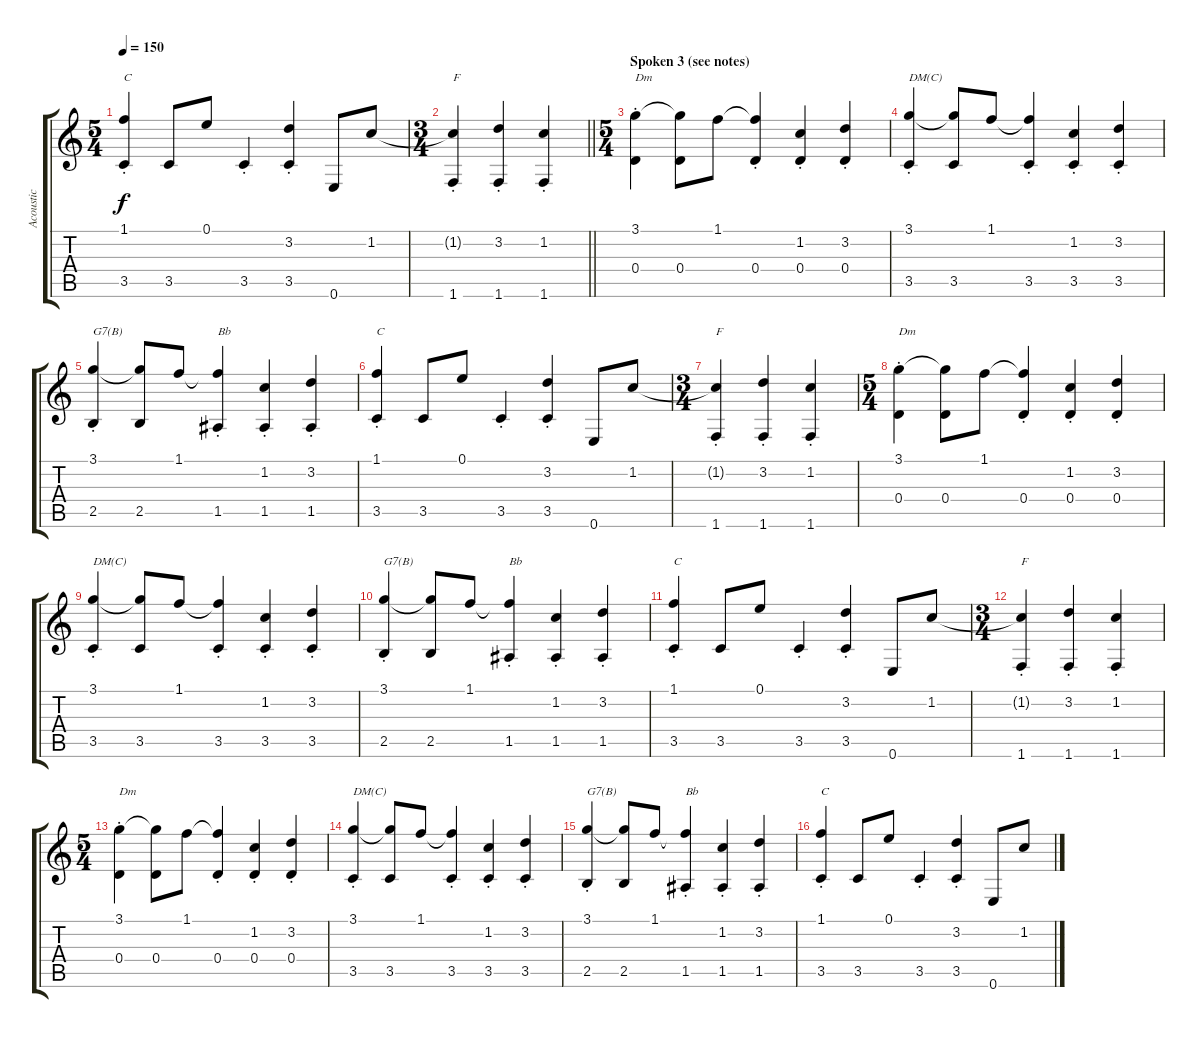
\track ("Acoustic" "Acoustic") {instrument acousticguitarsteel}
\staff {score tabs}
\tuning (E4 B3 G3 D3 A2 E2) {hide}
\ts (5 4)
\tempo 150
\clef g2
\ks c
(1.1 3.5{st}).4{txt "C" dy f} 3.5.8 0.1.8 3.5{st}.4 (3.2 3.5{st}).4 0.6.8 1.2.8 |
\ts (3 4)
\barLineRight lightlight
(1.2{t} 1.6{st}).4{txt "F"} (3.2 1.6{st}).4 (1.2 1.6{st}).4 |
\ts (5 4)
\section ("" "Spoken 3 (see notes)")
(3.1 0.4{st}).4{txt "Dm"} (3.1{t} 0.4).8 1.1.8 (1.1{t} 0.4{st}).4 (1.2 0.4{st}).4 (3.2 0.4{st}).4 |
(3.1 3.5{st}).4{txt "DM(C)"} (3.1{t} 3.5).8 1.1.8 (1.1{t} 3.5{st}).4 (1.2 3.5{st}).4 (3.2 3.5{st}).4 |
(3.1 2.5{st}).4{txt "G7(B)"} (3.1{t} 2.5).8 1.1.8 (1.1{t} 1.5{st}).4{txt "Bb"} (1.2 1.5{st}).4 (3.2 1.5{st}).4 |
(1.1 3.5{st}).4{txt "C"} 3.5.8 0.1.8 3.5{st}.4 (3.2 3.5{st}).4 0.6.8 1.2.8 |
\ts (3 4)
(1.2{t} 1.6{st}).4{txt "F"} (3.2 1.6{st}).4 (1.2 1.6{st}).4 |
\ts (5 4)
(3.1 0.4{st}).4{txt "Dm"} (3.1{t} 0.4).8 1.1.8 (1.1{t} 0.4{st}).4 (1.2 0.4{st}).4 (3.2 0.4{st}).4 |
(3.1 3.5{st}).4{txt "DM(C)"} (3.1{t} 3.5).8 1.1.8 (1.1{t} 3.5{st}).4 (1.2 3.5{st}).4 (3.2 3.5{st}).4 |
(3.1 2.5{st}).4{txt "G7(B)"} (3.1{t} 2.5).8 1.1.8 (1.1{t} 1.5{st}).4{txt "Bb"} (1.2 1.5{st}).4 (3.2 1.5{st}).4 |
(1.1 3.5{st}).4{txt "C"} 3.5.8 0.1.8 3.5{st}.4 (3.2 3.5{st}).4 0.6.8 1.2.8 |
\ts (3 4)
(1.2{t} 1.6{st}).4{txt "F"} (3.2 1.6{st}).4 (1.2 1.6{st}).4 |
\ts (5 4)
(3.1 0.4{st}).4{txt "Dm"} (3.1{t} 0.4).8 1.1.8 (1.1{t} 0.4{st}).4 (1.2 0.4{st}).4 (3.2 0.4{st}).4 |
(3.1 3.5{st}).4{txt "DM(C)"} (3.1{t} 3.5).8 1.1.8 (1.1{t} 3.5{st}).4 (1.2 3.5{st}).4 (3.2 3.5{st}).4 |
(3.1 2.5{st}).4{txt "G7(B)"} (3.1{t} 2.5).8 1.1.8 (1.1{t} 1.5{st}).4{txt "Bb"} (1.2 1.5{st}).4 (3.2 1.5{st}).4 |
(1.1 3.5{st}).4{txt "C"} 3.5.8 0.1.8 3.5{st}.4 (3.2 3.5{st}).4 0.6.8 1.2.8
